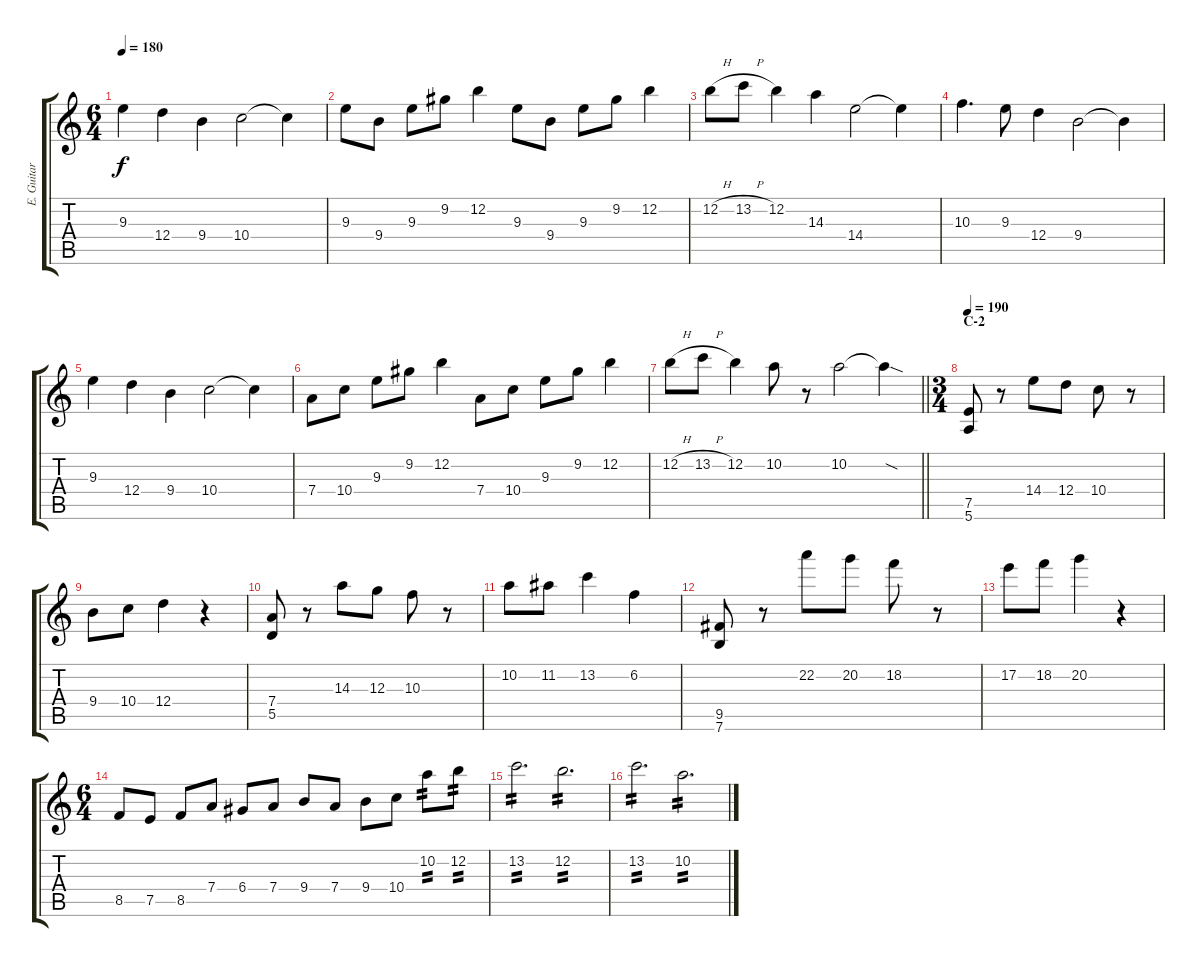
\track ("E. Guitar II" "E. Guitar ") {instrument distortionguitar}
\staff {score tabs}
\tuning (E4 B3 G3 D3 A2 E2) {hide}
\ts (6 4)
\tempo 180
\clef g2
\ks c
9.3.4{dy f} 12.4.4 9.4.4 10.4.2 10.4{t}.4 |
9.3.8 9.4.8 9.3.8 9.2.8 12.2.4 9.3.8 9.4.8 9.3.8 9.2.8 12.2.4 |
12.2{h}.8 13.2{h}.8 12.2.4 14.3.4 14.4.2 14.4{t}.4 |
10.3.4{d} 9.3.8 12.4.4 9.4.2 9.4{t}.4 |
9.3.4 12.4.4 9.4.4 10.4.2 10.4{t}.4 |
7.4.8 10.4.8 9.3.8 9.2.8 12.2.4 7.4.8 10.4.8 9.3.8 9.2.8 12.2.4 |
\barLineRight lightlight
12.2{h}.8 13.2{h}.8 12.2.4 10.2.8 r.8 10.2.2 10.2{sod t}.4 |
\ts (3 4)
\section ("" "C-2")
\tempo 190
(7.5 5.6).8 r.8 14.4.8 12.4.8 10.4.8 r.8 |
9.4.8 10.4.8 12.4.4 r.4 |
(7.4 5.5).8 r.8 14.3.8 12.3.8 10.3.8 r.8 |
10.2.8 11.2.8 13.2.4 6.2.4 |
(9.5 7.6).8 r.8 22.2.8 20.2.8 18.2.8 r.8 |
17.2.8 18.2.8 20.2.4 r.4 |
\ts (6 4)
8.5.8 7.5.8 8.5.8 7.4.8 6.4.8 7.4.8 9.4.8 7.4.8 9.4.8 10.4.8 10.2.8{tp 2} 12.2.8{tp 2} |
13.2.2{d tp 2} 12.2.2{d tp 2} |
13.2.2{d tp 2} 10.2.2{d tp 2}
